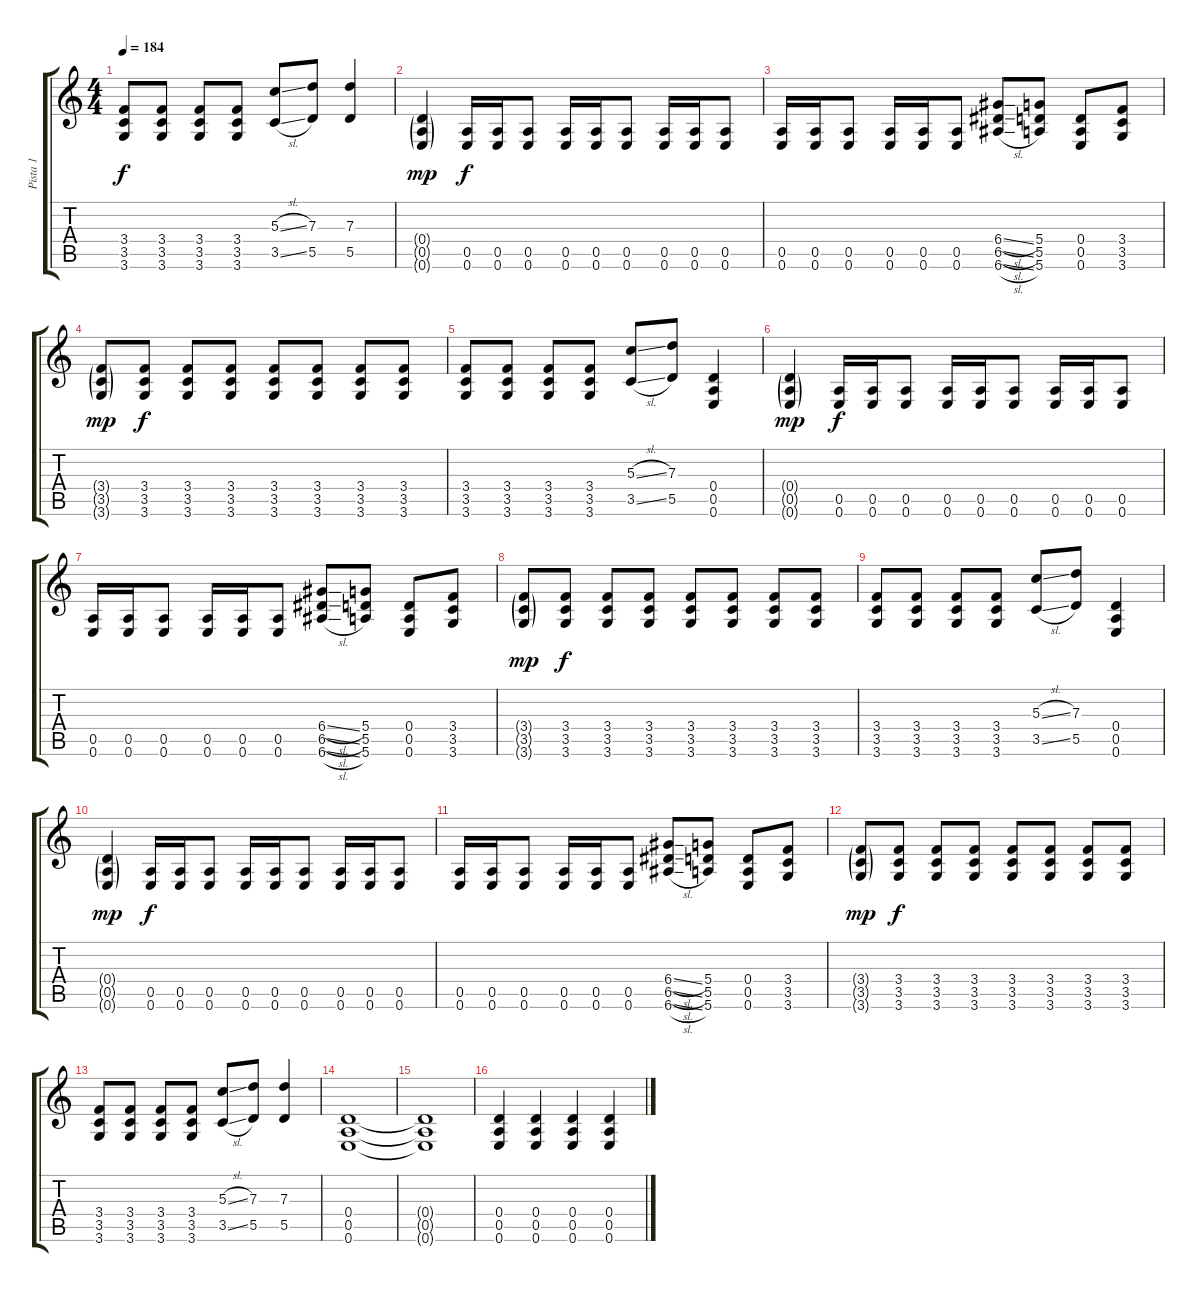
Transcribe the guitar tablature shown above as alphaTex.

\track ("Pista 1" "Pista 1") {instrument overdrivenguitar}
\staff {score tabs}
\tuning (E4 B3 G3 D3 A2 E2) {hide}
\ts (4 4)
\tempo 184
\clef g2
\ks c
(3.4 3.5 3.6).8{dy f} (3.4 3.5 3.6).8 (3.4 3.5 3.6).8 (3.4 3.5 3.6).8 (5.3{sl} 3.5{sl}).8 (7.3 5.5).8 (7.3 5.5).4 |
(0.4{g} 0.5{g} 0.6{g}).4{dy mp} (0.5 0.6).16{dy f} (0.5 0.6).16 (0.5 0.6).8 (0.5 0.6).16 (0.5 0.6).16 (0.5 0.6).8 (0.5 0.6).16 (0.5 0.6).16 (0.5 0.6).8 |
(0.5 0.6).16 (0.5 0.6).16 (0.5 0.6).8 (0.5 0.6).16 (0.5 0.6).16 (0.5 0.6).8 (6.4{sl} 6.5{sl} 6.6{sl}).8 (5.4 5.5 5.6).8 (0.4 0.5 0.6).8 (3.4 3.5 3.6).8 |
(3.4{g} 3.5{g} 3.6{g}).8{dy mp} (3.4 3.5 3.6).8{dy f} (3.4 3.5 3.6).8 (3.4 3.5 3.6).8 (3.4 3.5 3.6).8 (3.4 3.5 3.6).8 (3.4 3.5 3.6).8 (3.4 3.5 3.6).8 |
(3.4 3.5 3.6).8 (3.4 3.5 3.6).8 (3.4 3.5 3.6).8 (3.4 3.5 3.6).8 (5.3{sl} 3.5{sl}).8 (7.3 5.5).8 (0.4 0.5 0.6).4 |
(0.4{g} 0.5{g} 0.6{g}).4{dy mp} (0.5 0.6).16{dy f} (0.5 0.6).16 (0.5 0.6).8 (0.5 0.6).16 (0.5 0.6).16 (0.5 0.6).8 (0.5 0.6).16 (0.5 0.6).16 (0.5 0.6).8 |
(0.5 0.6).16 (0.5 0.6).16 (0.5 0.6).8 (0.5 0.6).16 (0.5 0.6).16 (0.5 0.6).8 (6.4{sl} 6.5{sl} 6.6{sl}).8 (5.4 5.5 5.6).8 (0.4 0.5 0.6).8 (3.4 3.5 3.6).8 |
(3.4{g} 3.5{g} 3.6{g}).8{dy mp} (3.4 3.5 3.6).8{dy f} (3.4 3.5 3.6).8 (3.4 3.5 3.6).8 (3.4 3.5 3.6).8 (3.4 3.5 3.6).8 (3.4 3.5 3.6).8 (3.4 3.5 3.6).8 |
(3.4 3.5 3.6).8 (3.4 3.5 3.6).8 (3.4 3.5 3.6).8 (3.4 3.5 3.6).8 (5.3{sl} 3.5{sl}).8 (7.3 5.5).8 (0.4 0.5 0.6).4 |
(0.4{g} 0.5{g} 0.6{g}).4{dy mp} (0.5 0.6).16{dy f} (0.5 0.6).16 (0.5 0.6).8 (0.5 0.6).16 (0.5 0.6).16 (0.5 0.6).8 (0.5 0.6).16 (0.5 0.6).16 (0.5 0.6).8 |
(0.5 0.6).16 (0.5 0.6).16 (0.5 0.6).8 (0.5 0.6).16 (0.5 0.6).16 (0.5 0.6).8 (6.4{sl} 6.5{sl} 6.6{sl}).8 (5.4 5.5 5.6).8 (0.4 0.5 0.6).8 (3.4 3.5 3.6).8 |
(3.4{g} 3.5{g} 3.6{g}).8{dy mp} (3.4 3.5 3.6).8{dy f} (3.4 3.5 3.6).8 (3.4 3.5 3.6).8 (3.4 3.5 3.6).8 (3.4 3.5 3.6).8 (3.4 3.5 3.6).8 (3.4 3.5 3.6).8 |
(3.4 3.5 3.6).8 (3.4 3.5 3.6).8 (3.4 3.5 3.6).8 (3.4 3.5 3.6).8 (5.3{sl} 3.5{sl}).8 (7.3 5.5).8 (7.3 5.5).4 |
(0.4 0.5 0.6).1 |
(0.4{t} 0.5{t} 0.6{t}).1 |
(0.4 0.5 0.6).4 (0.4 0.5 0.6).4 (0.4 0.5 0.6).4 (0.4 0.5 0.6).4
